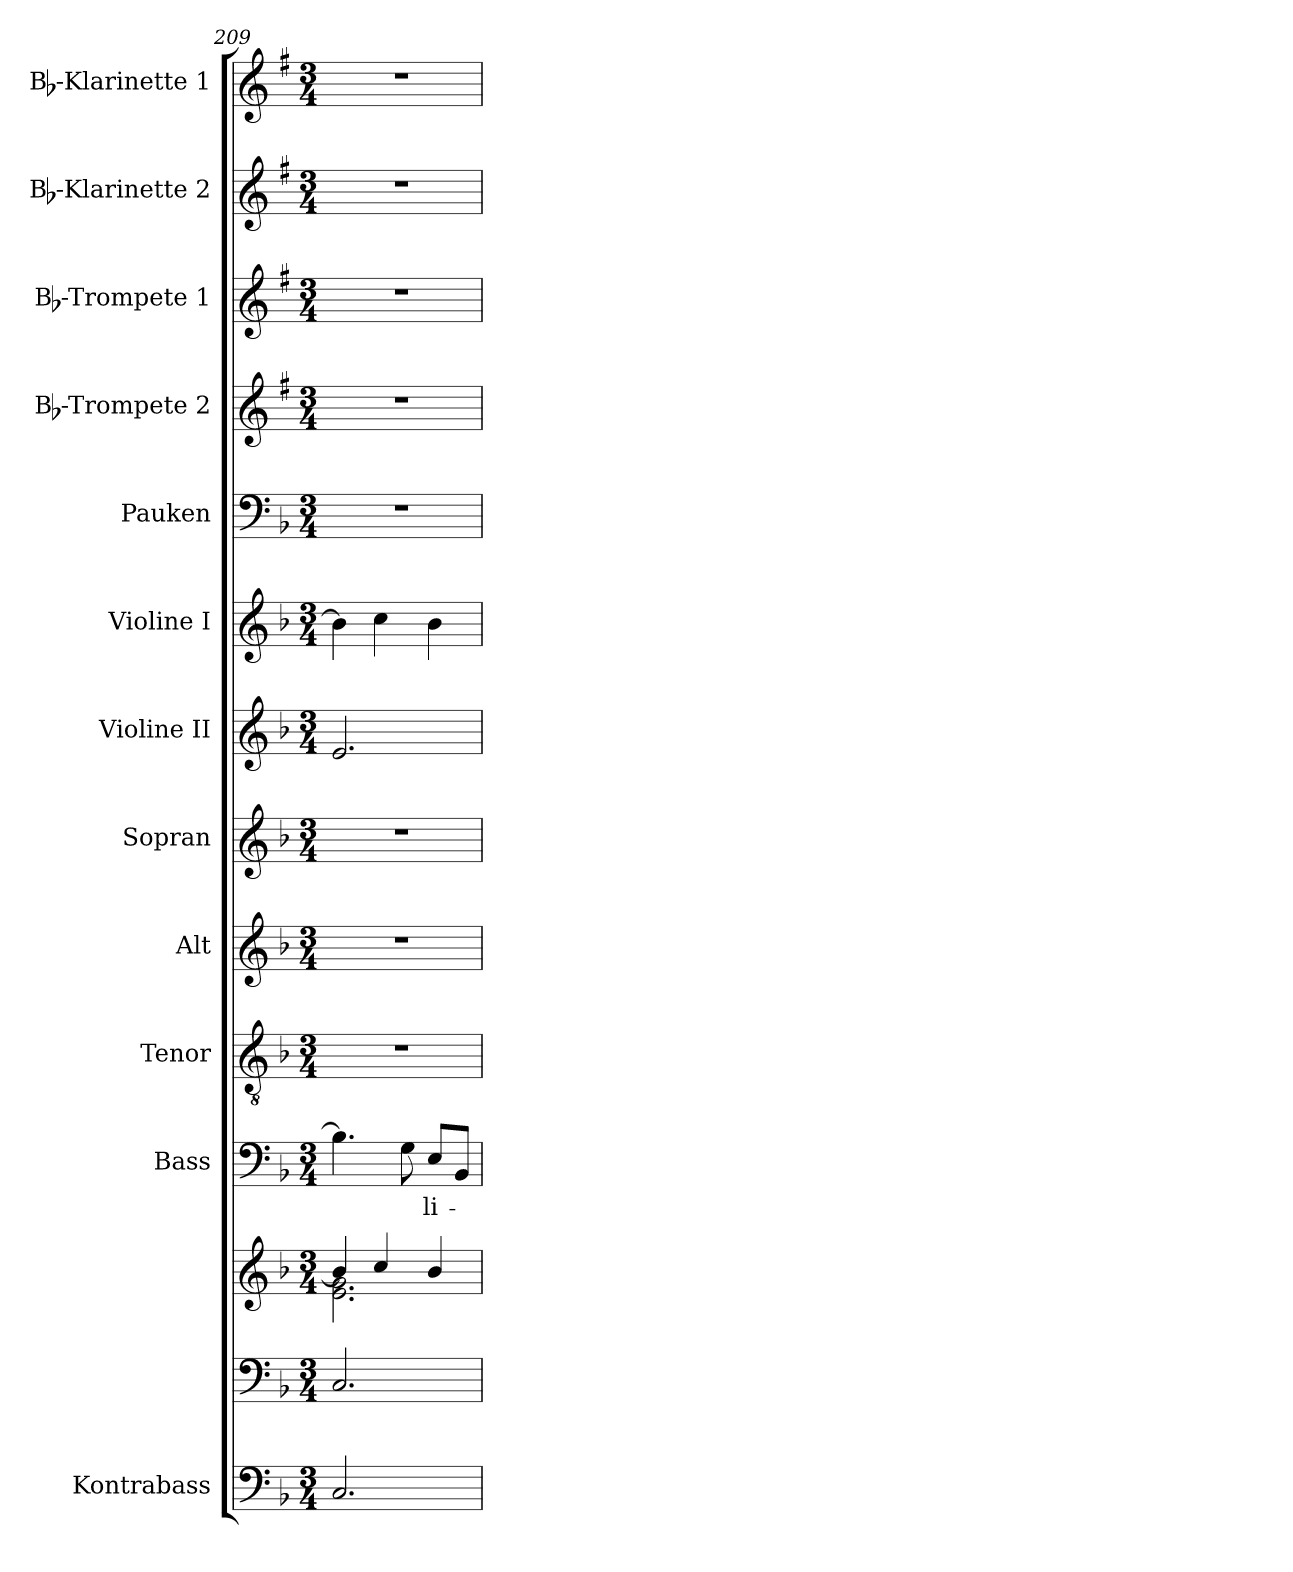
**kern	**kern	**kern	**kern	**text	**kern	**kern	**kern	**kern	**kern	**kern	**kern	**kern	**kern	**kern
*part13	*part12	*part12	*part11	*part11	*part10	*part9	*part8	*part7	*part6	*part5	*part4	*part3	*part2	*part1
*staff14	*staff13	*staff12	*staff11	*staff11	*staff10	*staff9	*staff8	*staff7	*staff6	*staff5	*staff4	*staff3	*staff2	*staff1
*I"Kontrabass	*	*	*I"Bass	*	*I"Tenor	*I"Alt	*I"Sopran	*I"Violine II	*I"Violine I	*I"Pauken	*I"Bb-Trompete 2	*I"Bb-Trompete 1	*I"Bb-Klarinette 2	*I"Bb-Klarinette 1
*I'Kb.	*	*	*I'B.	*	*I'T.	*I'A.	*I'S.	*I'Vl. II	*I'Vl. I	*I'Pk.	*I'Bb Trp. 2	*I'Bb Trp. 1	*I'Bb Kl. 2	*I'Bb Kl. 1
*clefF4	*clefF4	*clefG2	*clefF4	*	*clefGv2	*clefG2	*clefG2	*clefG2	*clefG2	*clefF4	*clefG2	*clefG2	*clefG2	*clefG2
*ITrd7c12	*	*	*	*	*	*	*	*	*	*	*ITrd1c2	*ITrd1c2	*ITrd1c2	*ITrd1c2
*k[b-]	*k[b-]	*k[b-]	*k[b-]	*	*k[b-]	*k[b-]	*k[b-]	*k[b-]	*k[b-]	*k[b-]	*k[b-]	*k[b-]	*k[b-]	*k[b-]
*F:	*F:	*F:	*F:	*	*F:	*F:	*F:	*F:	*F:	*F:	*F:	*F:	*F:	*F:
*M3/4	*M3/4	*M3/4	*M3/4	*	*M3/4	*M3/4	*M3/4	*M3/4	*M3/4	*M3/4	*M3/4	*M3/4	*M3/4	*M3/4
=209	=209	=209	=209	=209	=209	=209	=209	=209	=209	=209	=209	=209	=209	=209
*	*	*^	*	*	*	*	*	*	*	*	*	*	*	*
2.CC/	2.C/	4b-/]	2.e\ 2.g\	4.B-\]	.	2.r	2.r	2.r	2.e/	4b-\]	2.r	2.r	2.r	2.r	2.r
.	.	4cc/	.	.	.	.	.	.	.	4cc\	.	.	.	.	.
.	.	.	.	8G\	.	.	.	.	.	.	.	.	.	.	.
!	!	!	!	!	!LO:LY:b	!	!	!	!	!	!	!	!	!	!
.	.	4b-/	.	8E/L	-li-	.	.	.	.	4b-\	.	.	.	.	.
.	.	.	.	8BB-/J	.	.	.	.	.	.	.	.	.	.	.
*	*	*v	*v	*	*	*	*	*	*	*	*	*	*	*	*
=	=	=	=	=	=	=	=	=	=	=	=	=	=	=
*-	*-	*-	*-	*-	*-	*-	*-	*-	*-	*-	*-	*-	*-	*-
